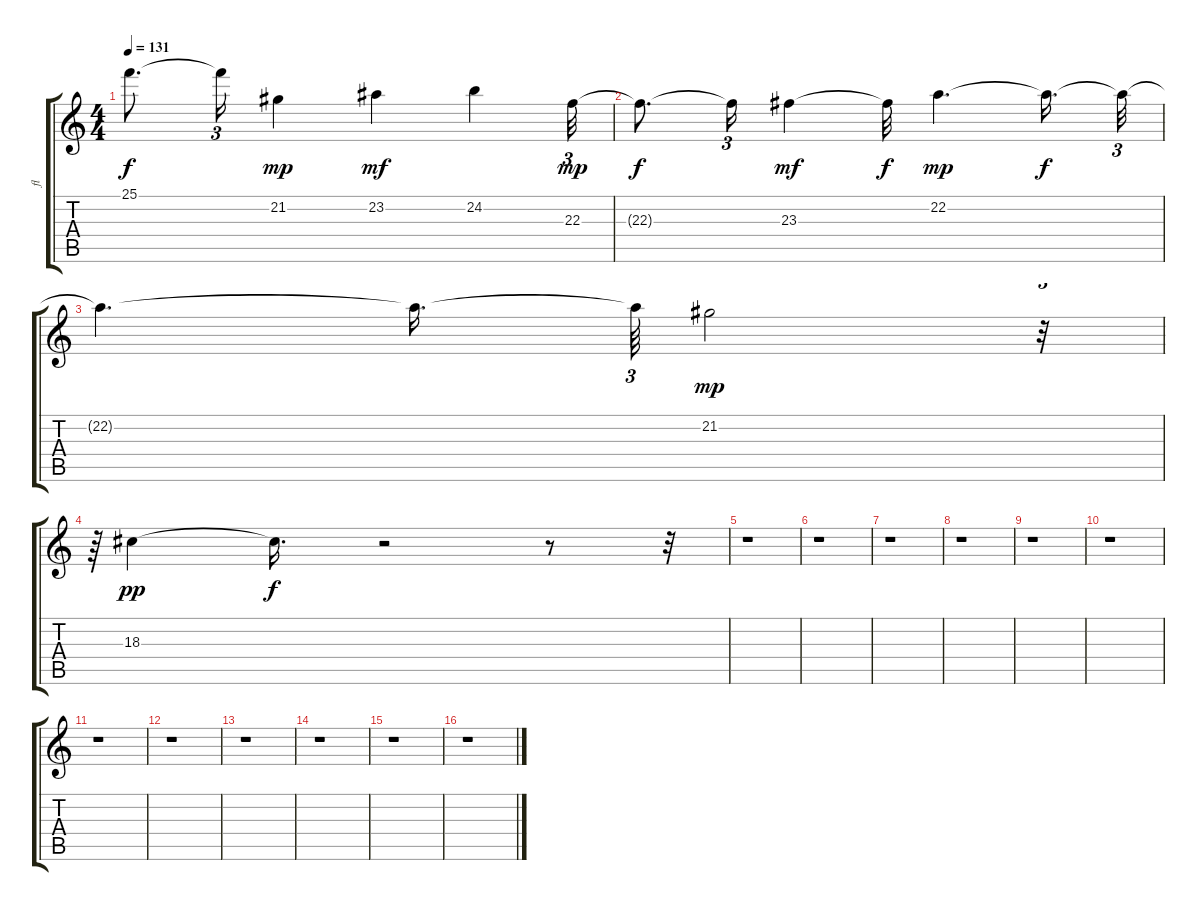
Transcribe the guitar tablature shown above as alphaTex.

\track ("fl" "fl") {instrument flute}
\staff {score tabs}
\tuning (E4 B3 G3 D3 A2 E2) {hide}
\ts (4 4)
\tempo 131
\clef g2
\ks c
25.1{t}.8{d dy f} 25.1{t}.16{tu (3 2)} 21.2.4{dy mp} 23.2.4{dy mf} 24.2.4 22.3.32{tu (3 2) dy mp} |
22.3{t}.8{d dy f} 22.3{t}.16{tu (3 2)} 23.3.4{dy mf} 23.3{t}.32{dy f} 22.2.4{d dy mp} 22.2{t}.16{d dy f} 22.2{t}.32{tu (3 2)} |
22.2{t}.4{d} 22.2{t}.16{d} 22.2{t}.64{tu (3 2)} 21.2.2{dy mp} r.32{tu (3 2)} |
r.64{tu (3 2)} 18.3.4{dy pp} 18.3{t}.16{d dy f} r.2 r.8 r.32{tu (3 2)} |
r.1 |
r.1 |
r.1 |
r.1 |
r.1 |
r.1 |
r.1 |
r.1 |
r.1 |
r.1 |
r.1 |
r.1
